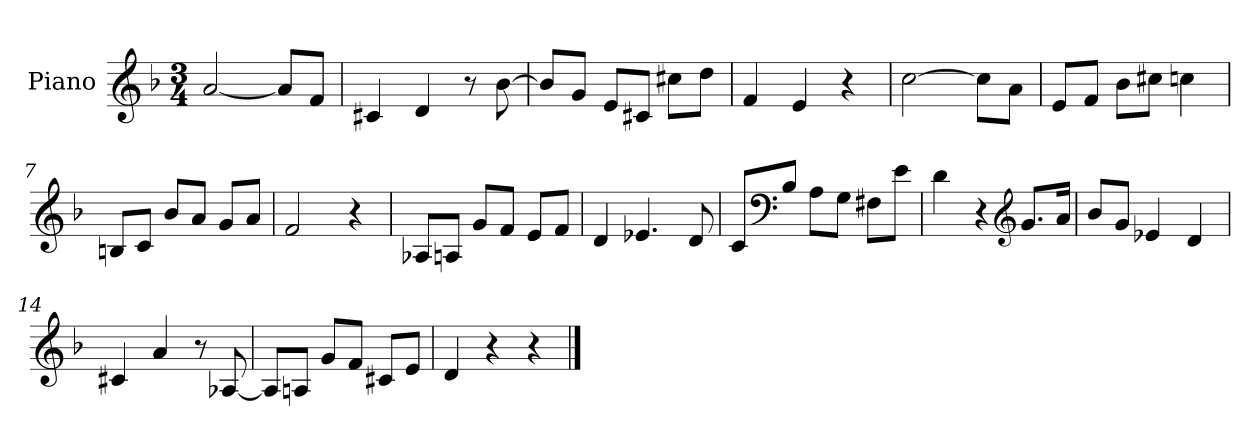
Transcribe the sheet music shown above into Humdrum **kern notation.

**kern
*part1
*staff1
*I"Piano
*I'Pno.
*clefG2
*k[b-]
*M3/4
*MM120
=1
[2a/
8a/L]
8f/J
=2
4c#X/
4d/
8r
[8b-\
=3
8b-/L]
8g/J
8e/L
8c#X/J
8cc#X\L
8dd\J
=4
4f/
4e/
4r
=5
[2cc\
8cc\L]
8a\J
=6
8e/L
8f/J
8b-\L
8cc#X\J
4ccn\
=7
8Bn/L
8c/J
8b-/L
8a/J
8g/L
8a/J
=8
2f/
4r
!!LO:LB:g=z
=9
8A-X/L
8An/J
8g/L
8f/J
8e/L
8f/J
=10
4d/
4.e-X/
8d/
=11
8c/L
*clefF4
8B-/J
8A\L
8G\J
8F#X\L
8e\J
=12
4d\
4r
*clefG2
8.g/L
16a/Jk
=13
8b-/L
8g/J
4e-X/
4d/
=14
4c#X/
4a/
8r
[8A-X/
=15
8A-/L]
8An/J
8g/L
8f/J
8c#X/L
8e/J
!!LO:LB:g=z
=16
4d/
4r
4r
==
*-
